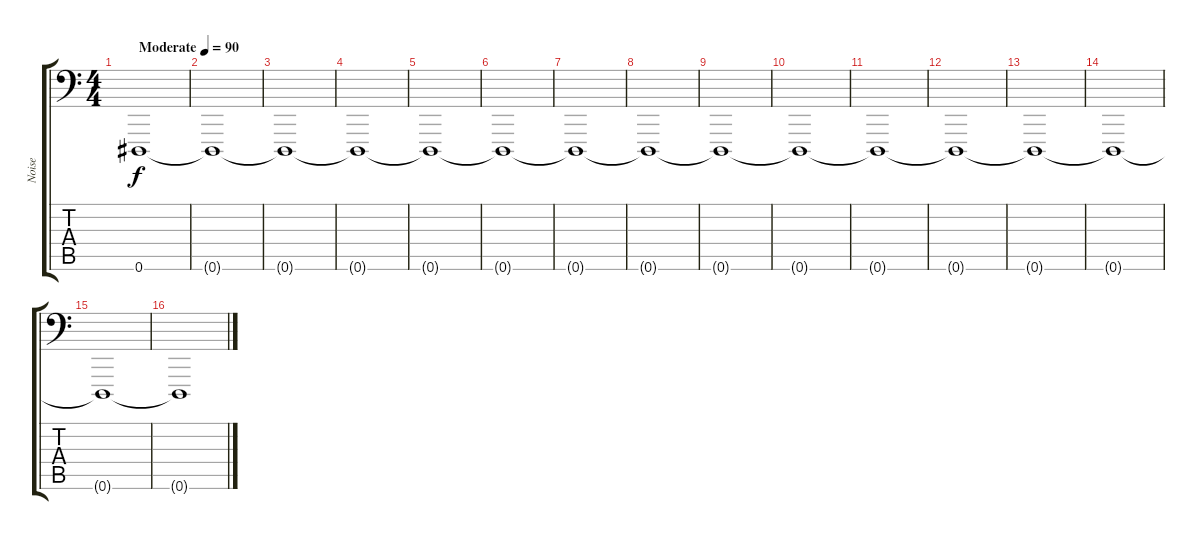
\track ("Noise" "Noise") {instrument helicopter}
\staff {score tabs}
\tuning (F3 C3 Ab2 Eb2 Bb1 Eb1) {hide}
\ts (4 4)
\tempo (90 "Moderate")
\clef f4
\ks c
0.6.1{dy f instrument helicopter} |
0.6{t}.1 |
0.6{t}.1 |
0.6{t}.1 |
0.6{t}.1 |
0.6{t}.1 |
0.6{t}.1 |
0.6{t}.1 |
0.6{t}.1 |
0.6{t}.1 |
0.6{t}.1 |
0.6{t}.1 |
0.6{t}.1 |
0.6{t}.1 |
0.6{t}.1 |
0.6{t}.1
